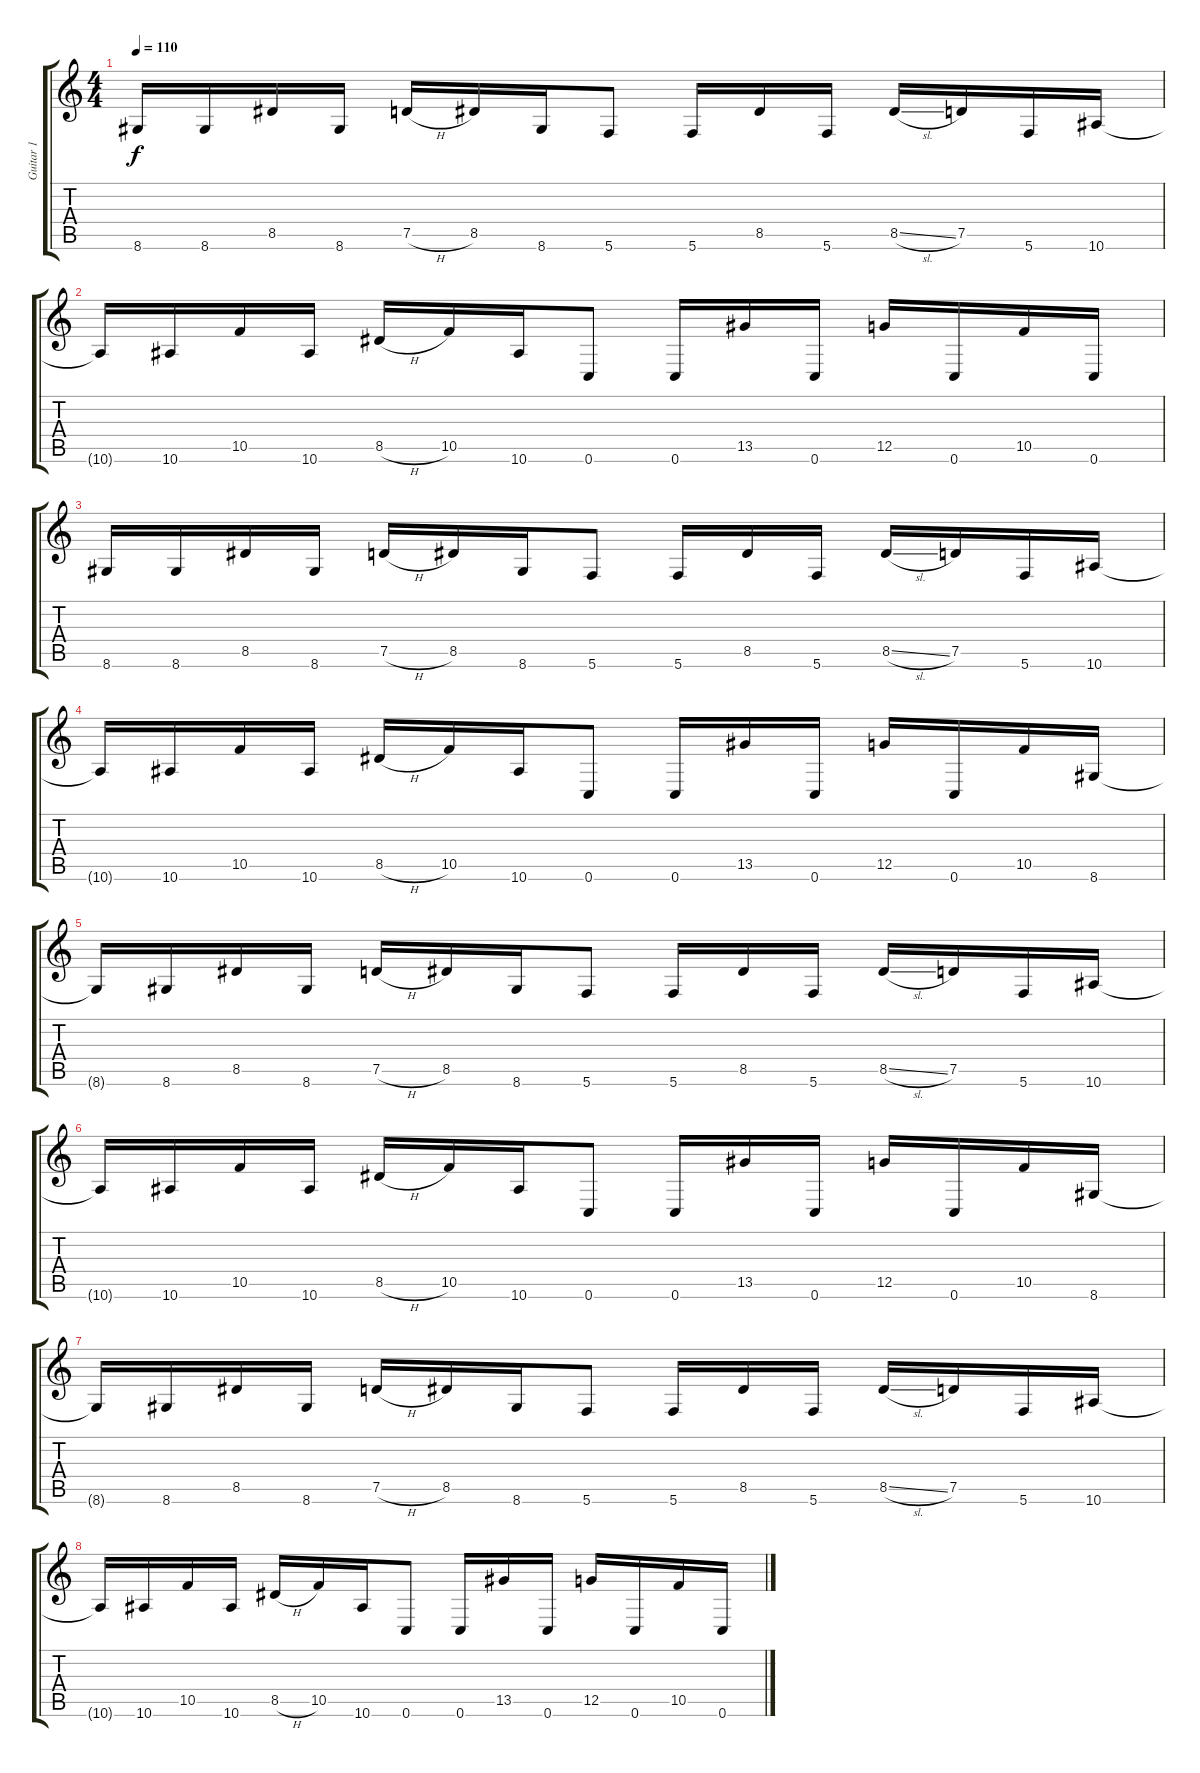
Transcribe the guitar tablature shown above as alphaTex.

\track ("Guitar 1" "Guitar 1") {instrument distortionguitar}
\staff {score tabs}
\tuning (D4 A3 F3 C3 G2 C2) {hide}
\ts (4 4)
\tempo 110
\clef g2
\ks c
8.6.16{dy f} 8.6.16 8.5.16 8.6.16 7.5{h}.16 8.5.16 8.6.16 5.6.8 5.6.16 8.5.16 5.6.16 8.5{sl}.16 7.5.16 5.6.16 10.6.16 |
10.6{t}.16 10.6.16 10.5.16 10.6.16 8.5{h}.16 10.5.16 10.6.16 0.6.8 0.6.16 13.5.16 0.6.16 12.5.16 0.6.16 10.5.16 0.6.16 |
8.6.16 8.6.16 8.5.16 8.6.16 7.5{h}.16 8.5.16 8.6.16 5.6.8 5.6.16 8.5.16 5.6.16 8.5{sl}.16 7.5.16 5.6.16 10.6.16 |
10.6{t}.16 10.6.16 10.5.16 10.6.16 8.5{h}.16 10.5.16 10.6.16 0.6.8 0.6.16 13.5.16 0.6.16 12.5.16 0.6.16 10.5.16 8.6.16 |
8.6{t}.16 8.6.16 8.5.16 8.6.16 7.5{h}.16 8.5.16 8.6.16 5.6.8 5.6.16 8.5.16 5.6.16 8.5{sl}.16 7.5.16 5.6.16 10.6.16 |
10.6{t}.16 10.6.16 10.5.16 10.6.16 8.5{h}.16 10.5.16 10.6.16 0.6.8 0.6.16 13.5.16 0.6.16 12.5.16 0.6.16 10.5.16 8.6.16 |
8.6{t}.16 8.6.16 8.5.16 8.6.16 7.5{h}.16 8.5.16 8.6.16 5.6.8 5.6.16 8.5.16 5.6.16 8.5{sl}.16 7.5.16 5.6.16 10.6.16 |
10.6{t}.16 10.6.16 10.5.16 10.6.16 8.5{h}.16 10.5.16 10.6.16 0.6.8 0.6.16 13.5.16 0.6.16 12.5.16 0.6.16 10.5.16 0.6.16
